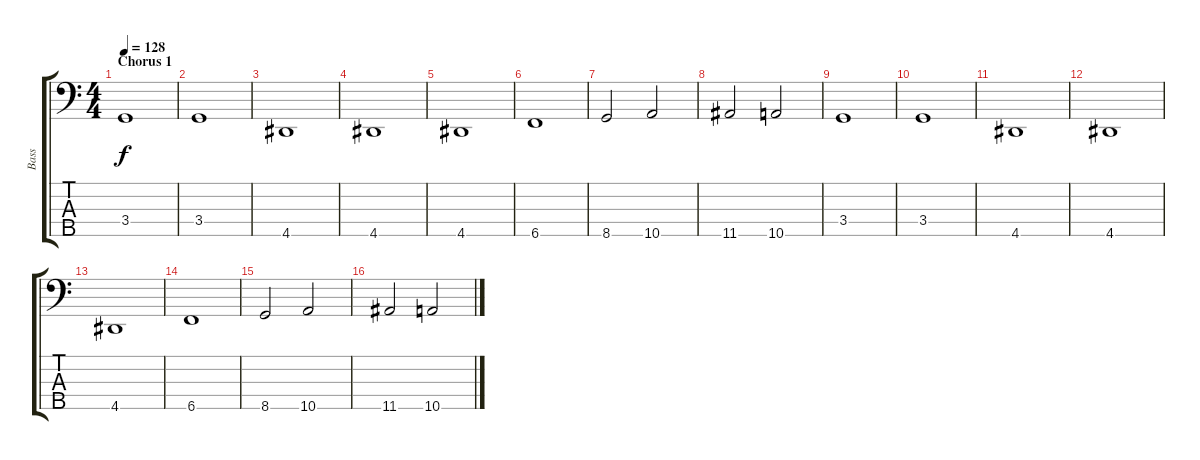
\track ("Bass" "Bass") {instrument electricbasspick}
\staff {score tabs}
\tuning (G2 D2 A1 E1 B0) {hide}
\ts (4 4)
\section ("" "Chorus 1")
\tempo 128
\clef f4
\ks c
3.4.1{dy f} |
3.4.1 |
4.5.1 |
4.5.1 |
4.5.1 |
6.5.1 |
8.5.2 10.5.2 |
11.5.2 10.5.2 |
3.4.1 |
3.4.1 |
4.5.1 |
4.5.1 |
4.5.1 |
6.5.1 |
8.5.2 10.5.2 |
11.5.2 10.5.2
